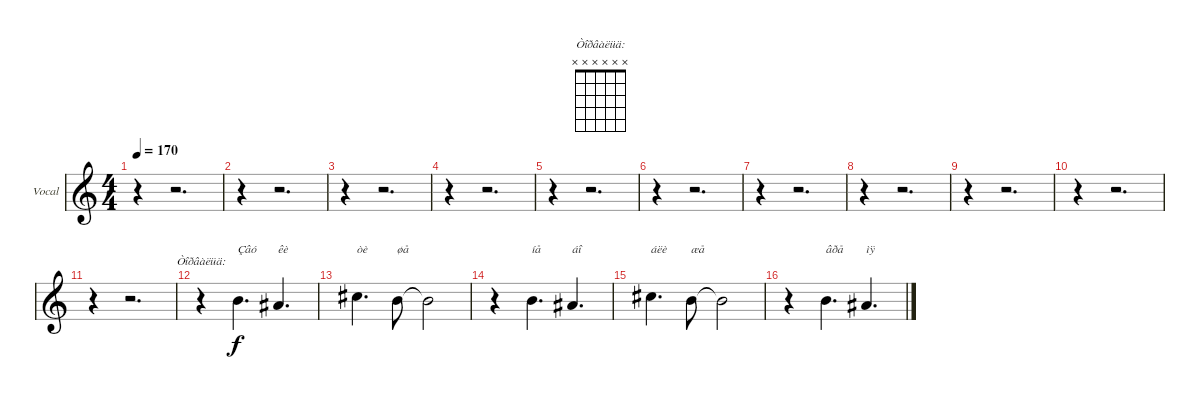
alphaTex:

\bracketExtendMode groupsimilarinstruments
\firstSystemTrackNameOrientation horizontal
\otherSystemsTrackNameOrientation horizontal
\track ("Вокал" "Vocal") {instrument altosax}
\staff {score}
\tuning (Eb4 Bb3 Gb3 Db3 Ab2 Eb2)
\displaytranspose 12
\chord ("Òîðâàëüä:" x x x x x x)
\ts (4 4)
\tempo 170
\clef g2
\ks c
r.4{dy f} r.2{d} |
r.4 r.2{d} |
r.4 r.2{d} |
r.4 r.2{d} |
r.4 r.2{d} |
r.4 r.2{d} |
r.4 r.2{d} |
r.4 r.2{d} |
r.4 r.2{d} |
r.4 r.2{d} |
r.4 r.2{d} |
r.4{ch "Òîðâàëüä:"} 1.2.4{d txt "Çâó"} 0.2.4{d txt "êè"} |
3.2.4{d txt "òè"} 1.2.8{txt "øå"} 1.2{t}.2 |
r.4 1.2.4{d txt "íå"} 0.2.4{d txt "áî"} |
3.2.4{d txt "áëè"} 1.2.8{txt "æå"} 1.2{t}.2 |
r.4 1.2.4{d txt "âðå"} 0.2.4{d txt "ìÿ"}
